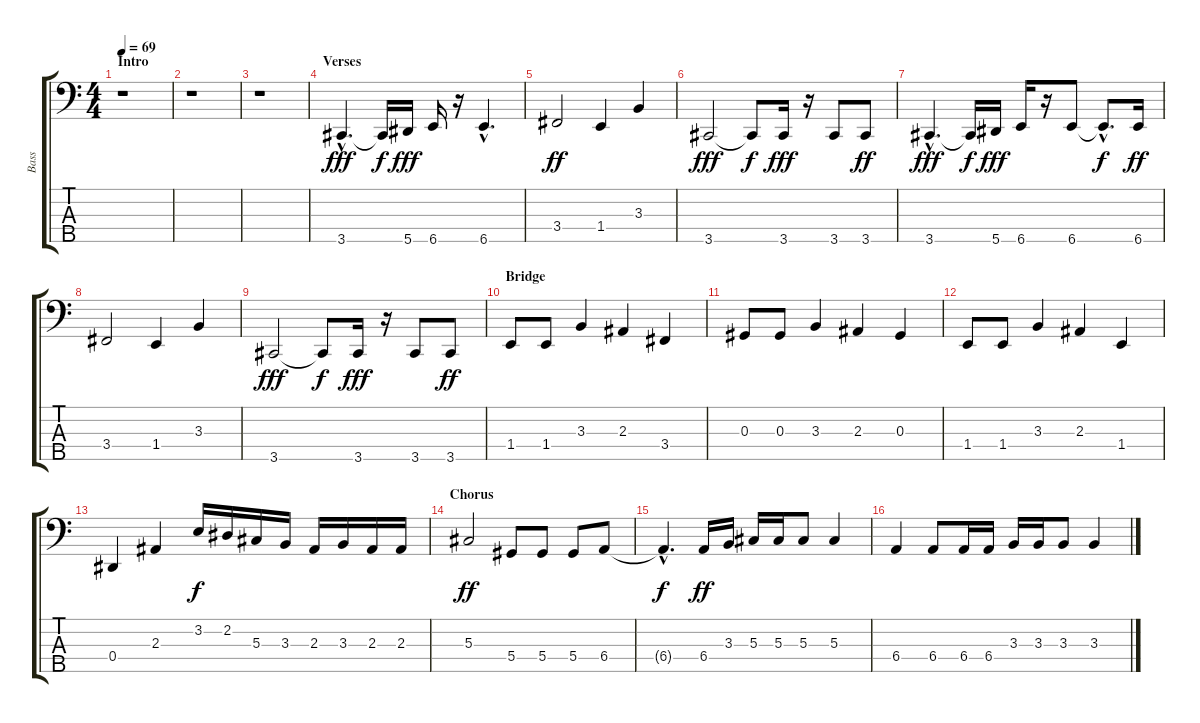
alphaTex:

\track ("Bass" "Bass") {instrument electricbassfinger}
\staff {score tabs}
\tuning (Gb2 Db2 Ab1 Eb1 Bb0) {hide}
\ts (4 4)
\section ("" "Intro")
\tempo 69
\clef f4
\ks c
r.1{dy fff instrument electricbassfinger} |
r.1 |
r.1 |
\section ("" "Verses")
3.5{hac}.4{d} 3.5{t}.16{dy f} 5.5.16{dy fff} 6.5.16 r.16 6.5{hac}.4{d} |
3.4.2{dy ff} 1.4.4 3.3.4 |
3.5.2{dy fff} 3.5{t}.8{dy f} 3.5.16{dy fff} r.16 3.5.8 3.5.8{dy ff} |
3.5{hac}.4{d dy fff} 3.5{t}.16{dy f} 5.5.16{dy fff} 6.5.16 r.16 6.5.8 6.5{hac t}.8{d dy f} 6.5.16{dy ff} |
3.4.2 1.4.4 3.3.4 |
3.5.2{dy fff} 3.5{t}.8{dy f} 3.5.16{dy fff} r.16 3.5.8 3.5.8{dy ff} |
\section ("" "Bridge")
1.4.8 1.4.8 3.3.4 2.3.4 3.4.4 |
0.3.8 0.3.8 3.3.4 2.3.4 0.3.4 |
1.4.8 1.4.8 3.3.4 2.3.4 1.4.4 |
0.4.4 2.3.4 3.2.16{dy f} 2.2.16 5.3.16 3.3.16 2.3.16 3.3.16 2.3.16 2.3.16 |
\section ("" "Chorus")
5.3.2{dy ff} 5.4.8 5.4.8 5.4.8 6.4.8 |
6.4{hac t}.4{d dy f} 6.4.16{dy ff} 3.3.16 5.3.16 5.3.16 5.3.8 5.3.4 |
6.4.4 6.4.8 6.4.16 6.4.16 3.3.16 3.3.16 3.3.8 3.3.4
